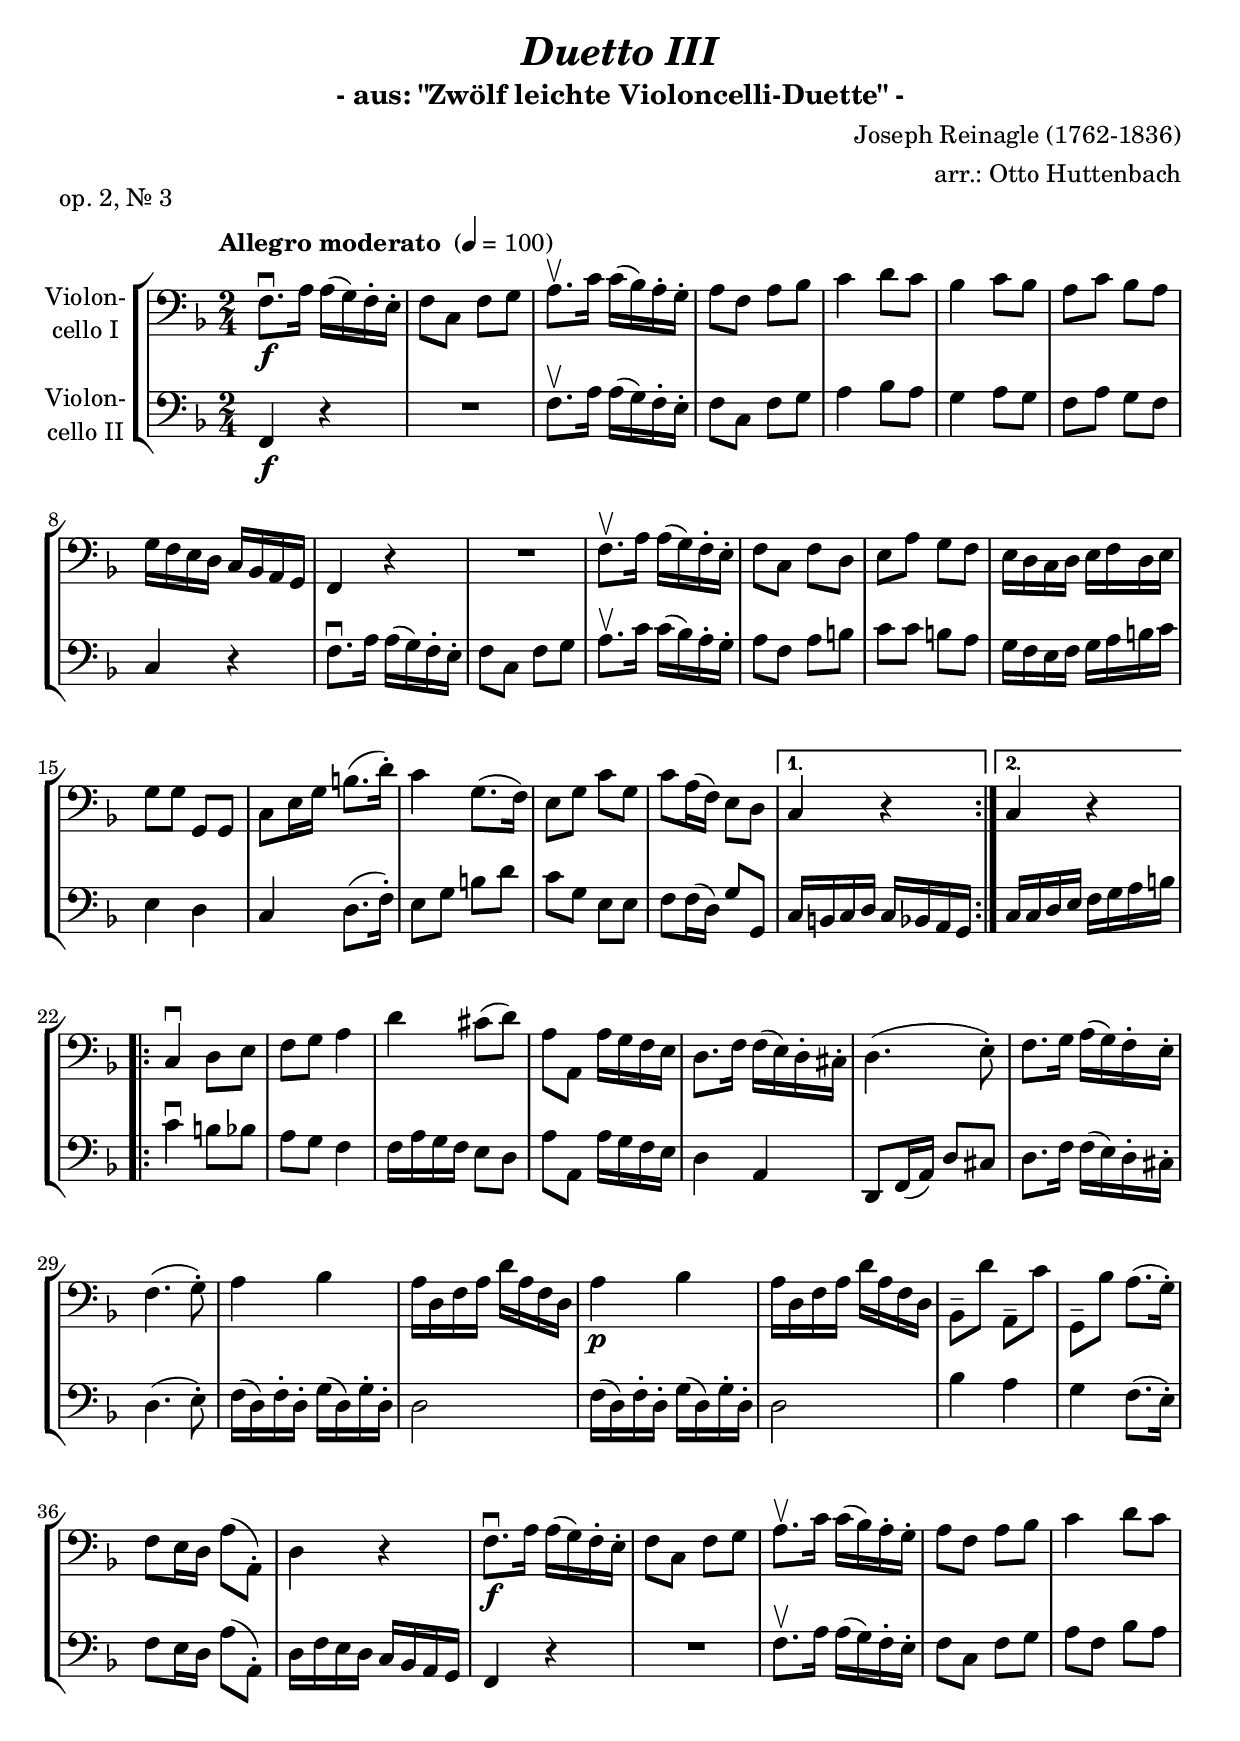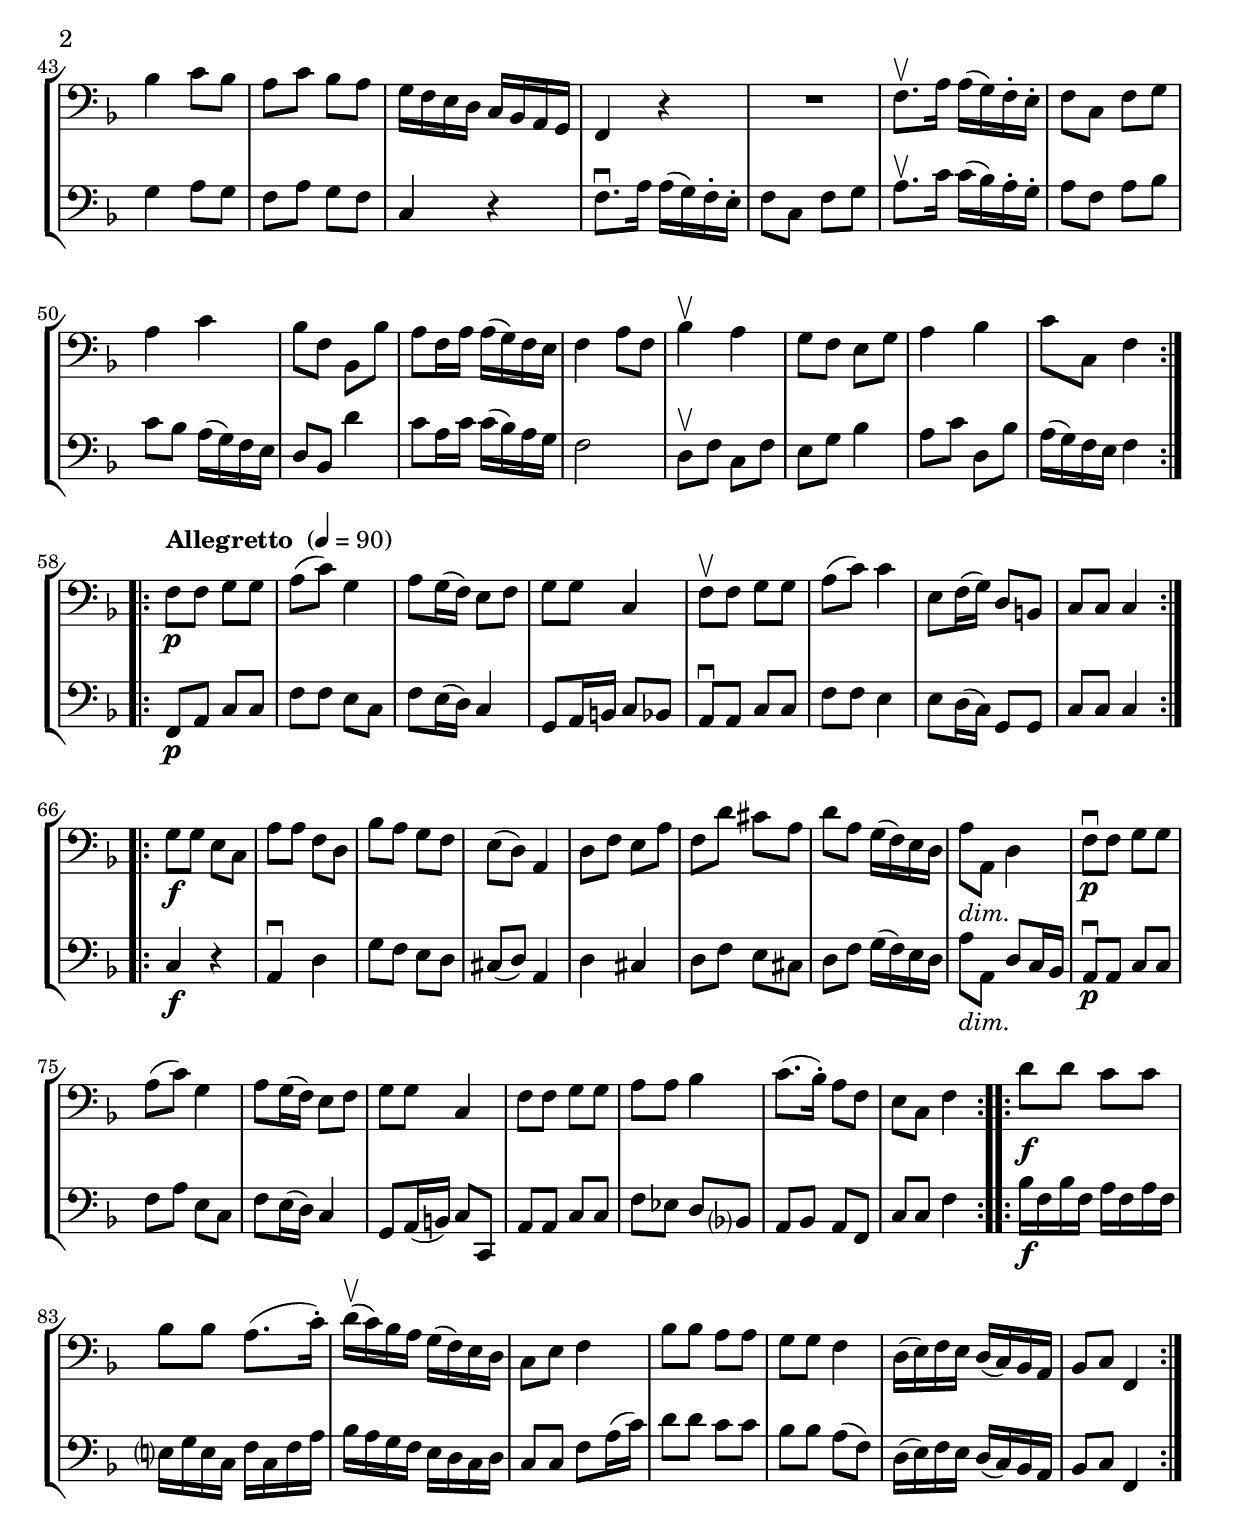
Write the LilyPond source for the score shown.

\version "2.16.2"
\include "deutsch.ly"

#(set-global-staff-size 21.5)

\header {
  title     = \markup \bold \italic "Duetto III"
  subtitle  = "- aus: \"Zwölf leichte Violoncelli-Duette\" -"
  composer  = "Joseph Reinagle (1762-1836)"
  arranger  = "arr.: Otto Huttenbach"
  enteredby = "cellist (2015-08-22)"
  piece     = "op. 2, Nr. 3"
}

voiceconsts = {
  \key f \major
  \clef "bass"
  \numericTimeSignature
  \compressFullBarRests
  \set tupletSpannerDuration = #(ly:make-moment 1 4)
  % Set default beaming for all staves
%  \set Timing.beamExceptions = #'()
%  \set Timing.baseMoment     = #(ly:make-moment 1 4)
%  \set Timing.beatStructure  = #'(1 1 1)
}

%mifl= "oboe"
mist = "string ensemble 1"
%miva = "pizzicato strings"
miba = "bassoon"
%miba = "drawbar organ"
%miba = "harpsichord"

dim = \markup \italic "dim."

introa = {        \tempo "Allegro moderato " 4=100 \time 2/4 }
introb = { \break \tempo "Allegretto " 4=90  }

va = \relative c {
  \voiceconsts

  \introa
  \repeat volta 2 {
    f8.\downbow\f a16 a( g) f-. e-.
    f8 c f g
    a8.\upbow c16 c( b) a-. g-.
    a8 f a b
    c4 d8 c
    b4 c8 b
    a c b a

    g16 f e d c b a g
    f4 r
    R2
    f'8.\upbow a16 a( g) f-. e-.
    f8 c f d
    e a g f

    e16 d c d e f d e
    g8 g g, g
    c e16 g h8.( d16)-.
    c4 g8.( f16)
    e8 g c g
    c a16( f) e8 d
  }
  \alternative {
    { c4 r }
    { c r}
  }
  
  \repeat volta 2 {
    c\downbow d8 e
    f g a4
    d cis8( d)
    a a, a'16 g f e
    d8. f16 f( e) d-. cis-.
    d4.( e8)-.

    f8. g16 a( g) f-. e-.
    f4.( g8)-.
    a4 b
    a16 d, f a d a f d
    a'4\p b
    a16 d, f a d a f d

    b8-- d' a,-- c'
    g,-- b' a8.( g16)-.
    f8 e16 d a'8( a,)-.
    d4 r
    f8.\downbow\f a16 a( g) f-. e-.
    f8 c f g
    a8.\upbow c16 c( b) a-. g-.

    a8 f a b
    c4 d8 c
    b4 c8 b
    a c b a
    g16 f e d c b a g
    f4 r
    R2
    f'8.\upbow a16 a( g) f-. e-.

    f8 c f g
    a4 c
    b8 f b, b'
    a f16 a a( g) f e
    f4 a8 f
    b4\upbow a
    g8 f e g
    a4 b
    c8 c, f4
  }
  
  \introb
  \repeat volta 2 {
    f8\p f g g
    a( c) g4
    a8 g16( f) e8 f
    g g c,4
    f8\upbow f g g
    a( c) c4
    e,8 f16( g) d8 h
    c c c4
  }
  
  \repeat volta 2 {
    g'8\f g e c
    a' a f d
    b' a g f
    e( d) a4
    d8 f e a
    f d' cis a
    d a g16( f) e d
    a'8_\dim a, d4
    f8\downbow\p f g g

    a( c) g4
    a8 g16( f) e8 f
    g g c,4
    f8 f g g
    a a b4
    c8.( b16)-. a8 f
    e c f4
  }
  
  \repeat volta 2 {
    d'8\f d c c

    b b a8.( c16)-.
    d(\upbow c) b a g( f) e d
    c8 e f4
    b8 b a a
    g g f4
    d16( e) f e d( c) b a
    b8 c f,4
  }
}

vb = \relative c, {
  \voiceconsts

  \introa
  \repeat volta 2 {
    f4\f r
    R2
    f'8.\upbow a16 a( g) f-. e-.
    f8 c f g
    a4 b8 a
    g4 a8 g
    f a g f

    c4 r
    f8.\downbow a16 a( g) f-. e-.
    f8 c f g
    a8.\upbow c16 c( b) a-. g-.
    a8 f a h
    c c h a

    g16 f e f g a h c
    e,4 d
    c d8.( f16)-.
    e8 g h d
    c g e e
    f f16( d) g8 g,
  }
  \alternative {
    { c16 h c d c b a g }
    { c c d e f g a h }
  }
  
  \repeat volta 2 {
    c4\downbow h8 b
    a g f4
    f16 a g f e8 d
    a' a, a'16 g f e
    d4 a
    d,8 f16( a) d8 cis

    d8. f16 f( e) d-. cis-.
    d4.( e8)-.
    f16( d) f-. d-. g( d) g-. d-.
    d2
    f16( d) f-. d-. g( d) g-. d-.
    d2

    b'4 a
    g f8.( e16)-.
    f8 e16 d a'8( a,)-.
    d16 f e d c b a g
    f4 r
    R2
    f'8.\upbow a16 a( g) f-. e-.

    f8 c f g
    a f b a
    g4 a8 g
    f a g f
    c4 r
    f8.\downbow a16 a( g) f-. e-.
    f8 c f g
    a8.\upbow c16 c( b) a-. g-.

    a8 f a b
    c b a16( g) f e
    d8 b d'4
    c8 a16 c c( b) a g
    f2
    d8\upbow f c f
    e g b4
    a8 c d, b'
    a16( g) f e f4
  }
  
  \introb
  \repeat volta 2 {
    f,8\p a c c
    f f e c
    f e16( d) c4
    g8 a16 h c8 b
    a\downbow a c c
    f f e4
    e8 d16( c) g8 g
    c c c4
  }
  
  \repeat volta 2 {
    c\f r
    a\downbow d
    g8 f e d
    cis( d) a4
    d cis
    d8 f e cis
    d f g16( f) e d
    a'8_\dim a, d c16 b
    a8\downbow\p a c c

    f a e c
    f e16( d) c4
    g8 a16( h) c8 c,
    a' a c c
    f es d b?
    a b a f
    c' c f4
  }
  \repeat volta 2 {
    b16\f f b f a f a f

    e? g e c f c f a
    b a g f e d c d
    c8 c f a16( c)
    d8 d c c
    b b a( f)
    d16( e) f e d( c) b a
    b8 c f,4
  }
}


music = \new StaffGroup <<
      \new Staff {
        \set Staff.midiInstrument = \miba
        \set Staff.instrumentName = \markup \center-column { "Violon-" "cello I" }
        \transpose f f { \va }
      }

      \new Staff {
        \set Staff.midiInstrument = \miba
        \set Staff.instrumentName = \markup \center-column { "Violon-" "cello II" }
        \transpose f f { \vb }
      }
>>

\book {
  \score {
   \music
    \layout {}
  }

  \score {
    \unfoldRepeats \music

    \midi {
      \context {
        \Score
      }
    }
  }
}
